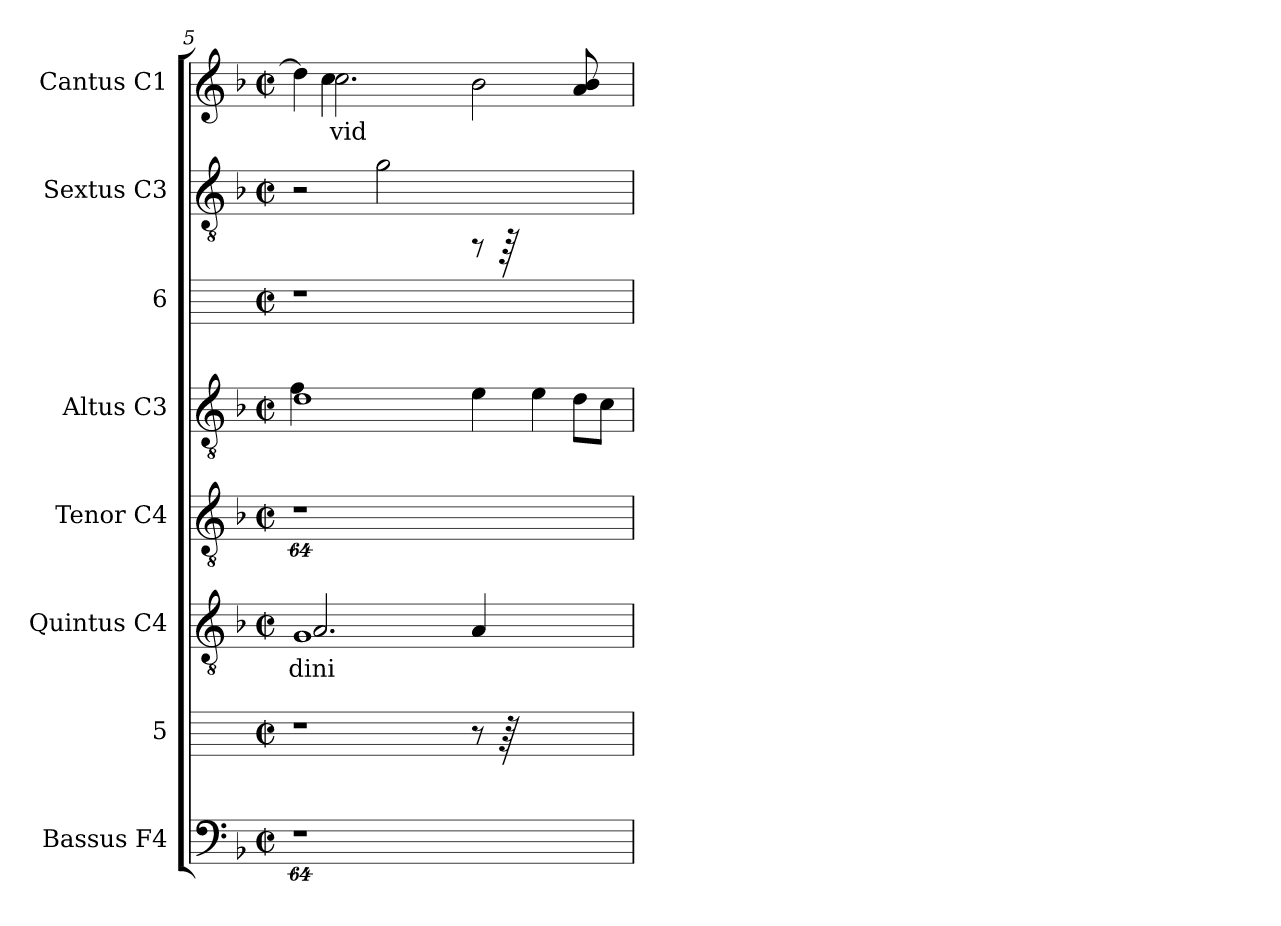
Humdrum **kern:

**kern	**kern	**kern	**text	**kern	**kern	**text	**kern	**kern	**kern	**text
*part8	*part7	*part6	*part6	*part5	*part4	*part4	*part3	*part2	*part1	*part1
*staff8	*staff7	*staff6	*staff6	*staff5	*staff4	*staff4	*staff3	*staff2	*staff1	*staff1
*I"Bassus  F4	*I"5	*I"Quintus  C4	*	*I"Tenor  C4	*I"Altus  C3	*	*I"6	*I"Sextus  C3	*I"Cantus  C1	*
*I'B	*	*	*	*I'T	*I'A	*	*	*	*I'C	*
*clefF4	*	*clefGv2	*	*clefGv2	*clefGv2	*	*	*clefGv2	*clefG2	*
*k[b-]	*k[]	*k[b-]	*	*k[b-]	*k[b-]	*	*k[]	*k[b-]	*k[b-]	*
*F:	*C:	*F:	*	*F:	*F:	*	*C:	*F:	*F:	*
*M2/2	*M2/2	*M2/2	*	*M2/2	*M2/2	*	*M2/2	*M2/2	*M2/2	*
*met(c|)	*met(c|)	*met(c|)	*	*met(c|)	*met(c|)	*	*met(c|)	*met(c|)	*met(c|)	*
=5	=5	=5	=5	=5	=5	=5	=5	=5	=5	=5
*	*	*^	*	*	*	*	*	*	*	*
!	!	!	!	!LO:LY:b:cj	!	!	!LO:LY:b:cj	!	!	!	!LO:LY:b:cj
*	*	*	*	*	*	*^	*	*	*	*^	*
64%73r	1r	1G	2.A/	-dini-	64%73r	1d	4f\	--	1r	2r	4dd\]	4ryy	.
!	!	!	!	!	!	!	!	!	!	!	!	!	!LO:LY:b:cj
.	.	.	.	.	.	.	1.ryy	.	.	.	2.cc\	4cc\	vid-
.	.	.	.	.	.	.	.	.	.	2g\	.	8ryy	.
.	.	.	.	.	.	.	.	.	.	.	.	1ryy	.
.	.	.	2ryy	.	.	.	.	.	.	.	.	.	.
!	!	!	!	!LO:LY:b:cj	!	!	!	!LO:LY:b:cj	!	!	!	!	!
.	8r	4A/	.	-	.	4e\	.	--	2.ryy	8rFF	2b-\	.	.
.	64r	.	.	.	.	.	.	.	.	64rFF	.	.	.
2ryy	2ryy	.	.	.	2ryy	.	.	.	.	2ryy	.	.	.
!	!	!	!	!	!	!	!	!LO:LY:b:cj	!	!	!	!	!
.	.	2ryy	2ryy	.	.	4e\	.	--	.	.	.	.	.
!	!	!	!	!	!	!	!	!LO:LY:b:cj	!	!	!	!	!LO:LY:b:cj
.	.	.	.	.	.	8d\L	.	--	.	.	8b-/ 8a/	.	--
!	!	!	!	!	!	!	!	!LO:LY:b:cj	!	!	!	!	!
.	.	.	.	.	.	8c\J	.	--	.	.	8ryy	8ryy	.
16..ryy	16..ryy	.	.	.	16..ryy	.	.	.	.	16..ryy	.	.	.
*	*	*v	*v	*	*	*v	*v	*	*	*	*v	*v	*
=	=	=	=	=	=	=	=	=	=	=
*-	*-	*-	*-	*-	*-	*-	*-	*-	*-	*-
